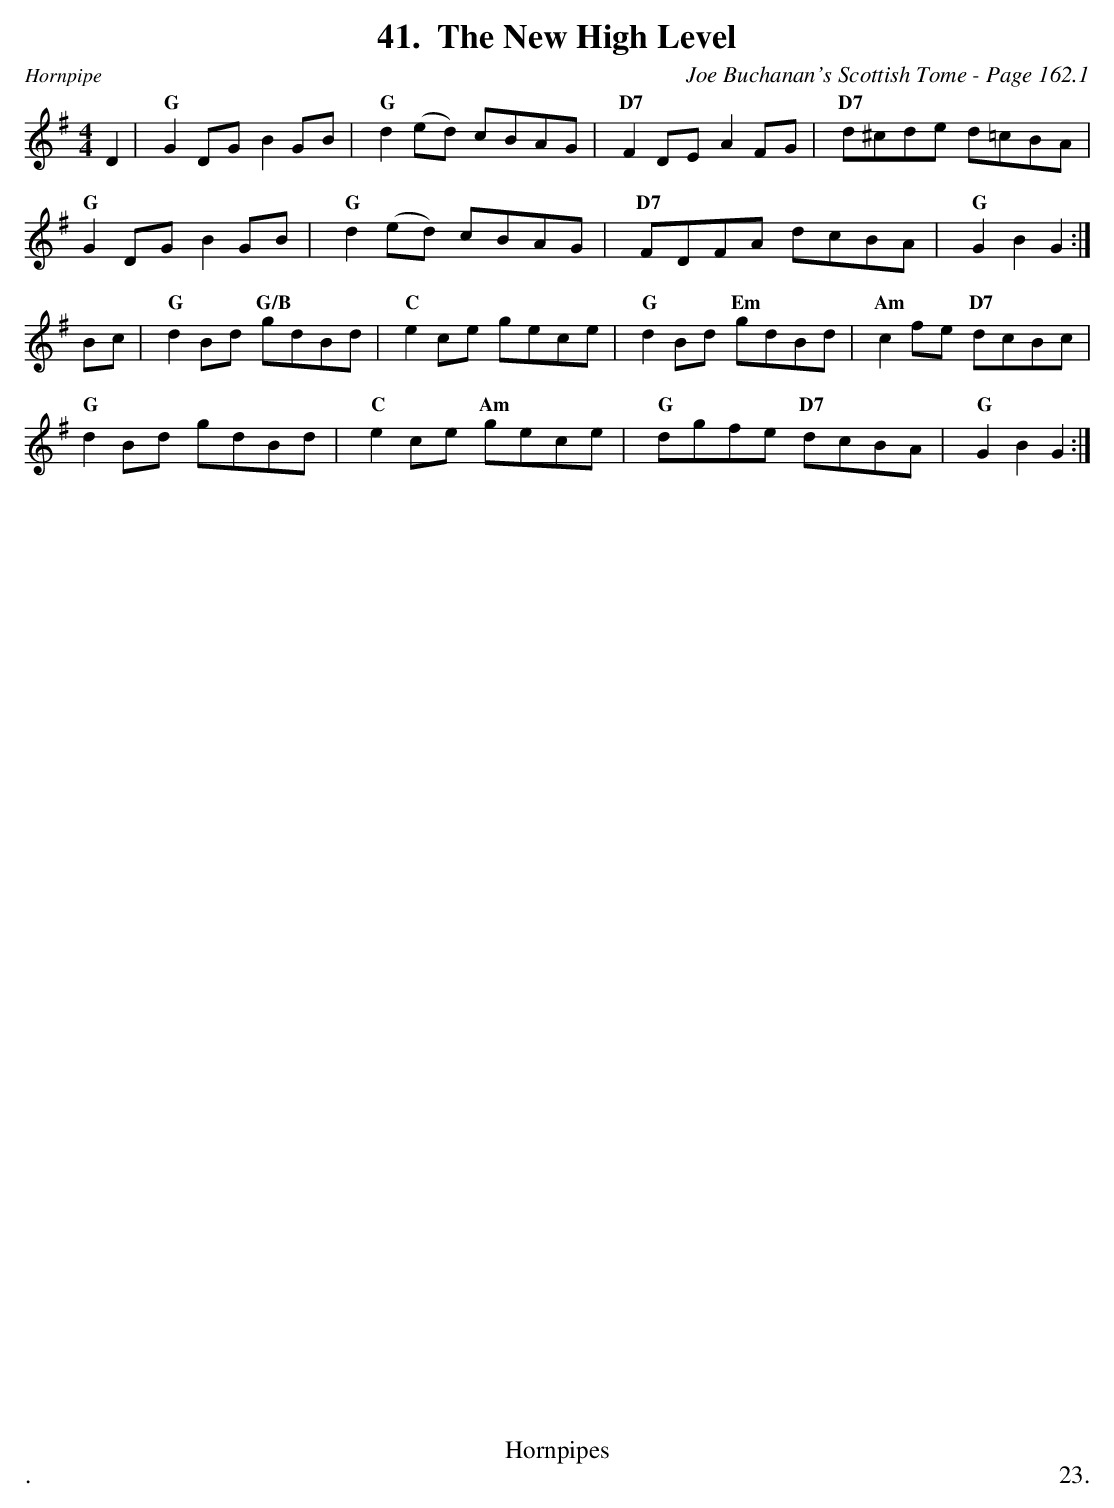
X:1
T:New High Level, The
C:Joe Buchanan's Scottish Tome - Page 162.1
L:1/8
M:4/4
K:G
D2 | "G"G2 DG B2 GB | "G"d2 (ed) cBAG | "D7"F2 DE A2 FG | "D7"d^cde d=cBA |
"G"G2 DG B2 GB | "G"d2 (ed) cBAG | "D7"FDFA dcBA | "G"G2 B2 G2 :|
Bc | "G"d2 Bd "G/B"gdBd | "C"e2 ce gece | "G"d2 Bd "Em"gdBd | "Am"c2 fe "D7"dcBc |
"G"d2 Bd gdBd | "C"e2 ce "Am"gece | "G"dgfe "D7"dcBA | "G"G2 B2 G2 :|
